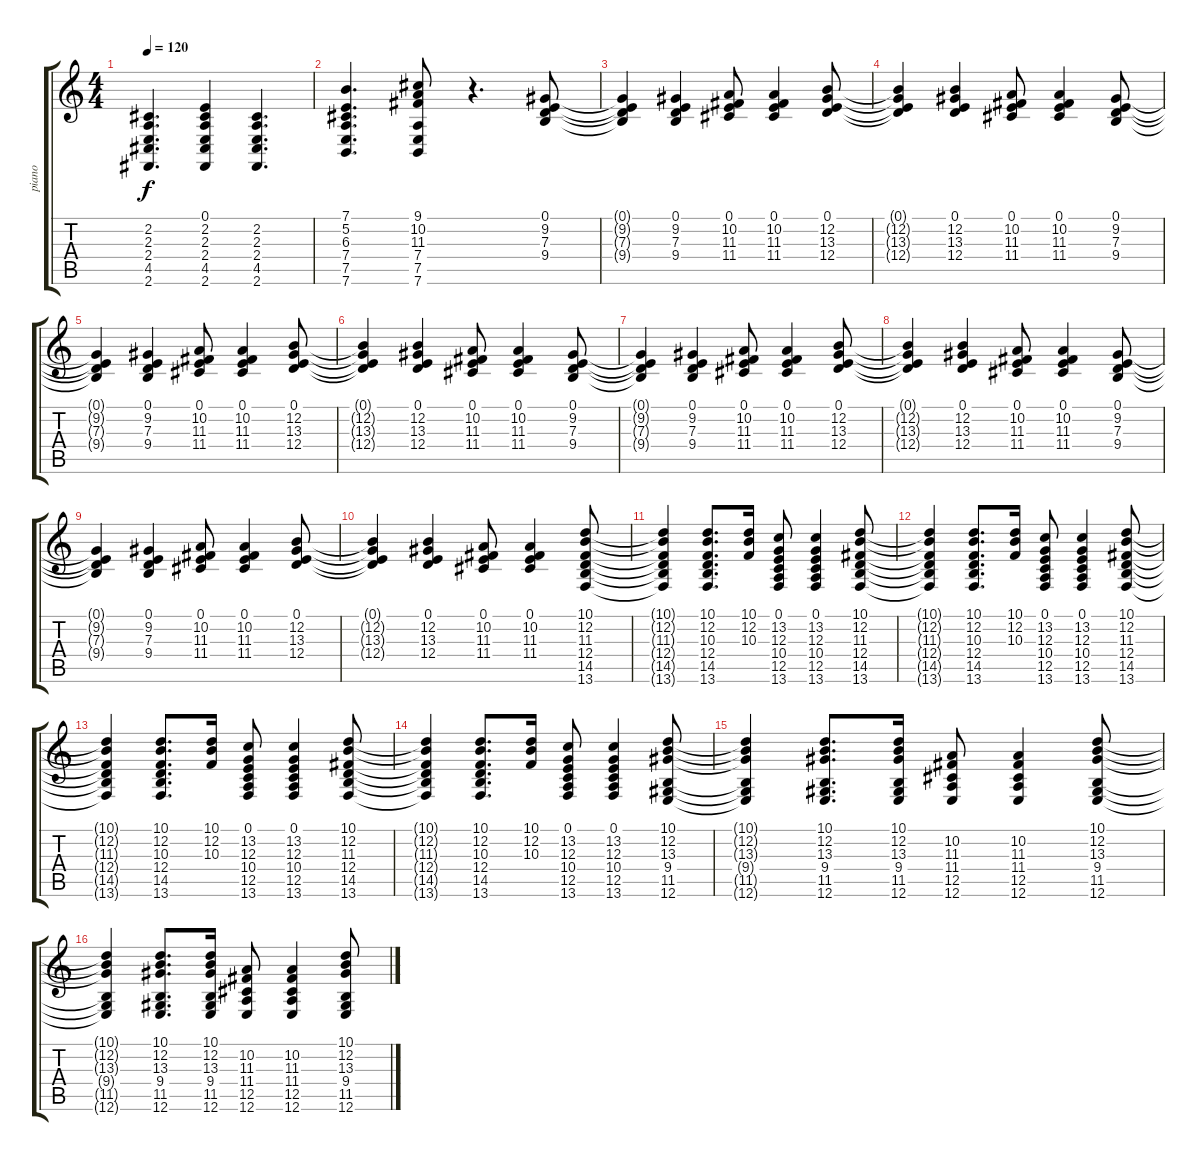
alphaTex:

\track ("piano" "piano") {instrument brightacousticpiano}
\staff {score tabs}
\tuning (E4 B3 G3 D3 A2 E2) {hide}
\ts (4 4)
\tempo 120
\clef g2
\ks c
(2.2 2.3 2.4 4.5 2.6).4{d dy f} (0.1 2.2 2.3 2.4 4.5 2.6).4 (2.2 2.3 2.4 4.5 2.6).4{d} |
(7.1 5.2 6.3 7.4 7.5 7.6).4{d} (9.1 10.2 11.3 7.4 7.5 7.6).8 r.4{d} (0.1 9.2 7.3 9.4).8 |
(0.1{t} 9.2{t} 7.3{t} 9.4{t}).4 (0.1 9.2 7.3 9.4).4 (0.1 10.2 11.3 11.4).8 (0.1 10.2 11.3 11.4).4 (0.1 12.2 13.3 12.4).8 |
(0.1{t} 12.2{t} 13.3{t} 12.4{t}).4 (0.1 12.2 13.3 12.4).4 (0.1 10.2 11.3 11.4).8 (0.1 10.2 11.3 11.4).4 (0.1 9.2 7.3 9.4).8 |
(0.1{t} 9.2{t} 7.3{t} 9.4{t}).4 (0.1 9.2 7.3 9.4).4 (0.1 10.2 11.3 11.4).8 (0.1 10.2 11.3 11.4).4 (0.1 12.2 13.3 12.4).8 |
(0.1{t} 12.2{t} 13.3{t} 12.4{t}).4 (0.1 12.2 13.3 12.4).4 (0.1 10.2 11.3 11.4).8 (0.1 10.2 11.3 11.4).4 (0.1 9.2 7.3 9.4).8 |
(0.1{t} 9.2{t} 7.3{t} 9.4{t}).4 (0.1 9.2 7.3 9.4).4 (0.1 10.2 11.3 11.4).8 (0.1 10.2 11.3 11.4).4 (0.1 12.2 13.3 12.4).8 |
(0.1{t} 12.2{t} 13.3{t} 12.4{t}).4 (0.1 12.2 13.3 12.4).4 (0.1 10.2 11.3 11.4).8 (0.1 10.2 11.3 11.4).4 (0.1 9.2 7.3 9.4).8 |
(0.1{t} 9.2{t} 7.3{t} 9.4{t}).4 (0.1 9.2 7.3 9.4).4 (0.1 10.2 11.3 11.4).8 (0.1 10.2 11.3 11.4).4 (0.1 12.2 13.3 12.4).8 |
(0.1{t} 12.2{t} 13.3{t} 12.4{t}).4 (0.1 12.2 13.3 12.4).4 (0.1 10.2 11.3 11.4).8 (0.1 10.2 11.3 11.4).4 (10.1 12.2 11.3 12.4 14.5 13.6).8 |
(10.1{t} 12.2{t} 11.3{t} 12.4{t} 14.5{t} 13.6{t}).4 (10.1 12.2 10.3 12.4 14.5 13.6).8{d} (10.1 12.2 10.3).16 (0.1 13.2 12.3 10.4 12.5 13.6).8 (0.1 13.2 12.3 10.4 12.5 13.6).4 (10.1 12.2 11.3 12.4 14.5 13.6).8 |
(10.1{t} 12.2{t} 11.3{t} 12.4{t} 14.5{t} 13.6{t}).4 (10.1 12.2 10.3 12.4 14.5 13.6).8{d} (10.1 12.2 10.3).16 (0.1 13.2 12.3 10.4 12.5 13.6).8 (0.1 13.2 12.3 10.4 12.5 13.6).4 (10.1 12.2 11.3 12.4 14.5 13.6).8 |
(10.1{t} 12.2{t} 11.3{t} 12.4{t} 14.5{t} 13.6{t}).4 (10.1 12.2 10.3 12.4 14.5 13.6).8{d} (10.1 12.2 10.3).16 (0.1 13.2 12.3 10.4 12.5 13.6).8 (0.1 13.2 12.3 10.4 12.5 13.6).4 (10.1 12.2 11.3 12.4 14.5 13.6).8 |
(10.1{t} 12.2{t} 11.3{t} 12.4{t} 14.5{t} 13.6{t}).4 (10.1 12.2 10.3 12.4 14.5 13.6).8{d} (10.1 12.2 10.3).16 (0.1 13.2 12.3 10.4 12.5 13.6).8 (0.1 13.2 12.3 10.4 12.5 13.6).4 (10.1 12.2 13.3 9.4 11.5 12.6).8 |
(10.1{t} 12.2{t} 13.3{t} 9.4{t} 11.5{t} 12.6{t}).4 (10.1 12.2 13.3 9.4 11.5 12.6).8{d} (10.1 12.2 13.3 9.4 11.5 12.6).16 (10.2 11.3 11.4 12.5 12.6).8 (10.2 11.3 11.4 12.5 12.6).4 (10.1 12.2 13.3 9.4 11.5 12.6).8 |
(10.1{t} 12.2{t} 13.3{t} 9.4{t} 11.5{t} 12.6{t}).4 (10.1 12.2 13.3 9.4 11.5 12.6).8{d} (10.1 12.2 13.3 9.4 11.5 12.6).16 (10.2 11.3 11.4 12.5 12.6).8 (10.2 11.3 11.4 12.5 12.6).4 (10.1 12.2 13.3 9.4 11.5 12.6).8
